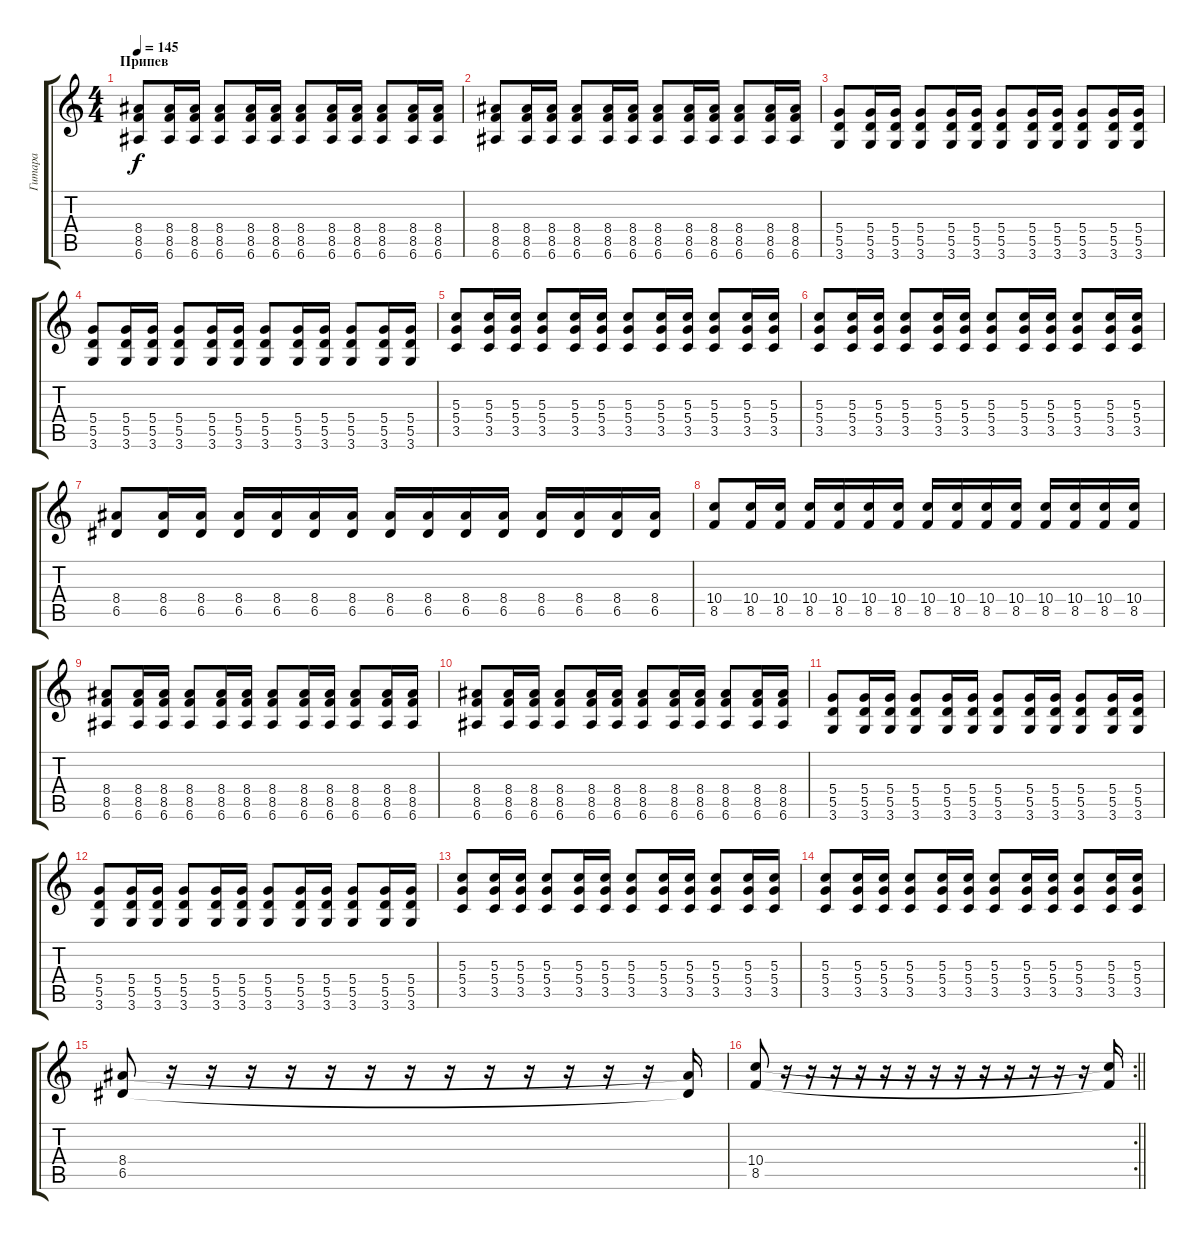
\track ("Гитара" "Гитара") {instrument overdrivenguitar}
\staff {score tabs}
\tuning (E4 B3 G3 D3 A2 E2) {hide}
\ts (4 4)
\section ("" "Припев")
\tempo 145
\clef g2
\ks c
(8.4 8.5 6.6).8{dy f} (8.4 8.5 6.6).16 (8.4 8.5 6.6).16 (8.4 8.5 6.6).8 (8.4 8.5 6.6).16 (8.4 8.5 6.6).16 (8.4 8.5 6.6).8 (8.4 8.5 6.6).16 (8.4 8.5 6.6).16 (8.4 8.5 6.6).8 (8.4 8.5 6.6).16 (8.4 8.5 6.6).16 |
(8.4 8.5 6.6).8 (8.4 8.5 6.6).16 (8.4 8.5 6.6).16 (8.4 8.5 6.6).8 (8.4 8.5 6.6).16 (8.4 8.5 6.6).16 (8.4 8.5 6.6).8 (8.4 8.5 6.6).16 (8.4 8.5 6.6).16 (8.4 8.5 6.6).8 (8.4 8.5 6.6).16 (8.4 8.5 6.6).16 |
(5.4 5.5 3.6).8 (5.4 5.5 3.6).16 (5.4 5.5 3.6).16 (5.4 5.5 3.6).8 (5.4 5.5 3.6).16 (5.4 5.5 3.6).16 (5.4 5.5 3.6).8 (5.4 5.5 3.6).16 (5.4 5.5 3.6).16 (5.4 5.5 3.6).8 (5.4 5.5 3.6).16 (5.4 5.5 3.6).16 |
(5.4 5.5 3.6).8 (5.4 5.5 3.6).16 (5.4 5.5 3.6).16 (5.4 5.5 3.6).8 (5.4 5.5 3.6).16 (5.4 5.5 3.6).16 (5.4 5.5 3.6).8 (5.4 5.5 3.6).16 (5.4 5.5 3.6).16 (5.4 5.5 3.6).8 (5.4 5.5 3.6).16 (5.4 5.5 3.6).16 |
(5.3 5.4 3.5).8 (5.3 5.4 3.5).16 (5.3 5.4 3.5).16 (5.3 5.4 3.5).8 (5.3 5.4 3.5).16 (5.3 5.4 3.5).16 (5.3 5.4 3.5).8 (5.3 5.4 3.5).16 (5.3 5.4 3.5).16 (5.3 5.4 3.5).8 (5.3 5.4 3.5).16 (5.3 5.4 3.5).16 |
(5.3 5.4 3.5).8 (5.3 5.4 3.5).16 (5.3 5.4 3.5).16 (5.3 5.4 3.5).8 (5.3 5.4 3.5).16 (5.3 5.4 3.5).16 (5.3 5.4 3.5).8 (5.3 5.4 3.5).16 (5.3 5.4 3.5).16 (5.3 5.4 3.5).8 (5.3 5.4 3.5).16 (5.3 5.4 3.5).16 |
(8.4 6.5).8 (8.4 6.5).16 (8.4 6.5).16 (8.4 6.5).16 (8.4 6.5).16 (8.4 6.5).16 (8.4 6.5).16 (8.4 6.5).16 (8.4 6.5).16 (8.4 6.5).16 (8.4 6.5).16 (8.4 6.5).16 (8.4 6.5).16 (8.4 6.5).16 (8.4 6.5).16 |
(10.4 8.5).8 (10.4 8.5).16 (10.4 8.5).16 (10.4 8.5).16 (10.4 8.5).16 (10.4 8.5).16 (10.4 8.5).16 (10.4 8.5).16 (10.4 8.5).16 (10.4 8.5).16 (10.4 8.5).16 (10.4 8.5).16 (10.4 8.5).16 (10.4 8.5).16 (10.4 8.5).16 |
(8.4 8.5 6.6).8 (8.4 8.5 6.6).16 (8.4 8.5 6.6).16 (8.4 8.5 6.6).8 (8.4 8.5 6.6).16 (8.4 8.5 6.6).16 (8.4 8.5 6.6).8 (8.4 8.5 6.6).16 (8.4 8.5 6.6).16 (8.4 8.5 6.6).8 (8.4 8.5 6.6).16 (8.4 8.5 6.6).16 |
(8.4 8.5 6.6).8 (8.4 8.5 6.6).16 (8.4 8.5 6.6).16 (8.4 8.5 6.6).8 (8.4 8.5 6.6).16 (8.4 8.5 6.6).16 (8.4 8.5 6.6).8 (8.4 8.5 6.6).16 (8.4 8.5 6.6).16 (8.4 8.5 6.6).8 (8.4 8.5 6.6).16 (8.4 8.5 6.6).16 |
(5.4 5.5 3.6).8 (5.4 5.5 3.6).16 (5.4 5.5 3.6).16 (5.4 5.5 3.6).8 (5.4 5.5 3.6).16 (5.4 5.5 3.6).16 (5.4 5.5 3.6).8 (5.4 5.5 3.6).16 (5.4 5.5 3.6).16 (5.4 5.5 3.6).8 (5.4 5.5 3.6).16 (5.4 5.5 3.6).16 |
(5.4 5.5 3.6).8 (5.4 5.5 3.6).16 (5.4 5.5 3.6).16 (5.4 5.5 3.6).8 (5.4 5.5 3.6).16 (5.4 5.5 3.6).16 (5.4 5.5 3.6).8 (5.4 5.5 3.6).16 (5.4 5.5 3.6).16 (5.4 5.5 3.6).8 (5.4 5.5 3.6).16 (5.4 5.5 3.6).16 |
(5.3 5.4 3.5).8 (5.3 5.4 3.5).16 (5.3 5.4 3.5).16 (5.3 5.4 3.5).8 (5.3 5.4 3.5).16 (5.3 5.4 3.5).16 (5.3 5.4 3.5).8 (5.3 5.4 3.5).16 (5.3 5.4 3.5).16 (5.3 5.4 3.5).8 (5.3 5.4 3.5).16 (5.3 5.4 3.5).16 |
(5.3 5.4 3.5).8 (5.3 5.4 3.5).16 (5.3 5.4 3.5).16 (5.3 5.4 3.5).8 (5.3 5.4 3.5).16 (5.3 5.4 3.5).16 (5.3 5.4 3.5).8 (5.3 5.4 3.5).16 (5.3 5.4 3.5).16 (5.3 5.4 3.5).8 (5.3 5.4 3.5).16 (5.3 5.4 3.5).16 |
(8.4 6.5).8 r.16 r.16 r.16 r.16 r.16 r.16 r.16 r.16 r.16 r.16 r.16 r.16 r.16 (8.4{t} 6.5{t}).16 |
\rc 2
\barLineRight lightlight
(10.4 8.5).8 r.16 r.16 r.16 r.16 r.16 r.16 r.16 r.16 r.16 r.16 r.16 r.16 r.16 (10.4{t} 8.5{t}).16
